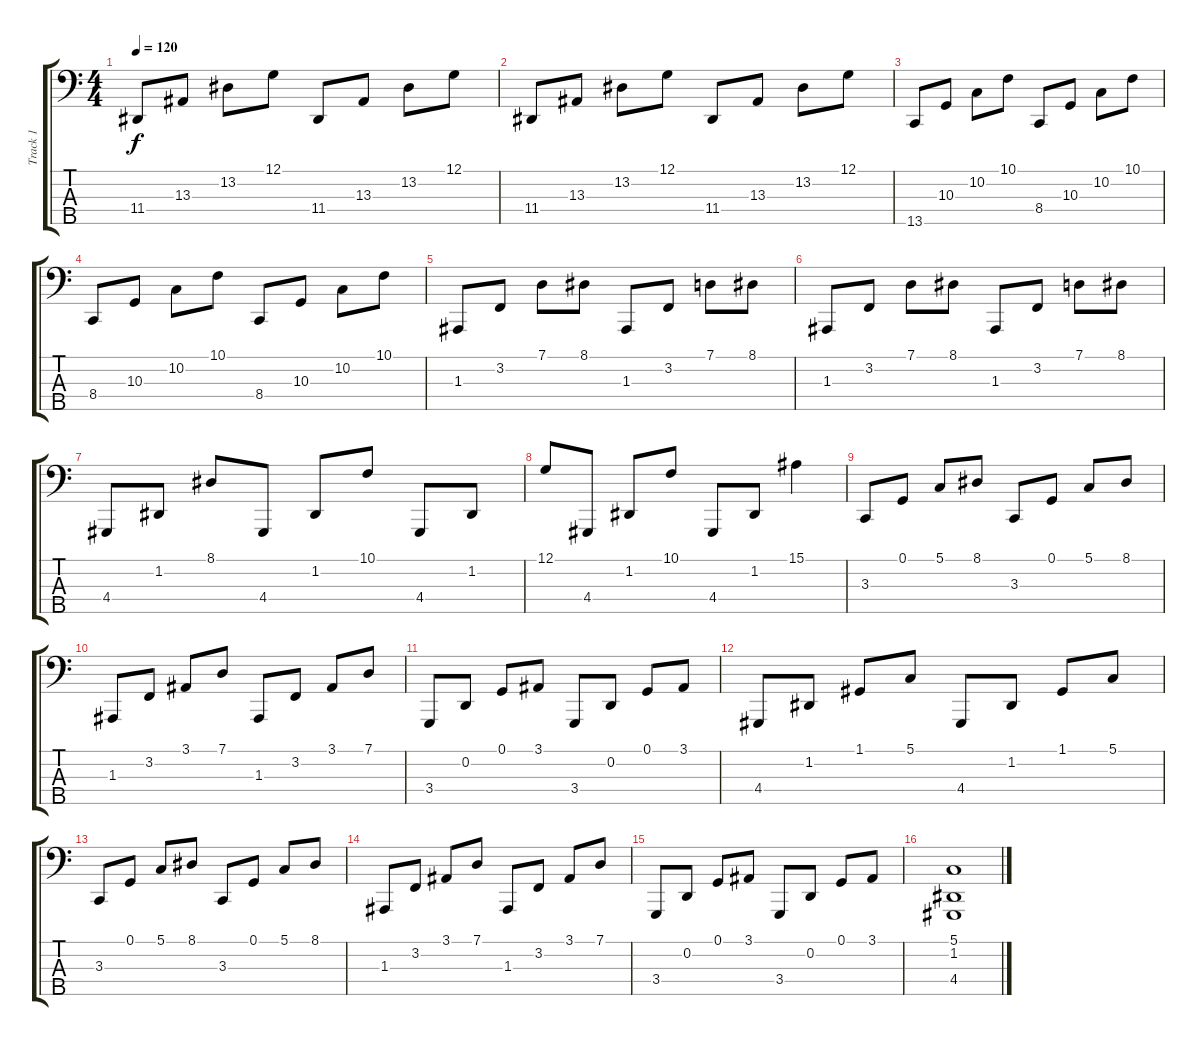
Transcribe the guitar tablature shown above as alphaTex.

\track ("Track 1" "Track 1") {instrument acousticgrandpiano}
\staff {score tabs}
\tuning (G2 D2 A1 E1 B0) {hide}
\ts (4 4)
\tempo 120
\clef f4
\ks c
11.4.8{dy f} 13.3.8 13.2.8 12.1.8 11.4.8 13.3.8 13.2.8 12.1.8 |
11.4.8 13.3.8 13.2.8 12.1.8 11.4.8 13.3.8 13.2.8 12.1.8 |
13.5.8 10.3.8 10.2.8 10.1.8 8.4.8 10.3.8 10.2.8 10.1.8 |
8.4.8 10.3.8 10.2.8 10.1.8 8.4.8 10.3.8 10.2.8 10.1.8 |
1.3.8 3.2.8 7.1.8 8.1.8 1.3.8 3.2.8 7.1.8 8.1.8 |
1.3.8 3.2.8 7.1.8 8.1.8 1.3.8 3.2.8 7.1.8 8.1.8 |
4.4.8 1.2.8 8.1.8 4.4.8 1.2.8 10.1.8 4.4.8 1.2.8 |
12.1.8 4.4.8 1.2.8 10.1.8 4.4.8 1.2.8 15.1.4 |
3.3.8 0.1.8 5.1.8 8.1.8 3.3.8 0.1.8 5.1.8 8.1.8 |
1.3.8 3.2.8 3.1.8 7.1.8 1.3.8 3.2.8 3.1.8 7.1.8 |
3.4.8 0.2.8 0.1.8 3.1.8 3.4.8 0.2.8 0.1.8 3.1.8 |
4.4.8 1.2.8 1.1.8 5.1.8 4.4.8 1.2.8 1.1.8 5.1.8 |
3.3.8 0.1.8 5.1.8 8.1.8 3.3.8 0.1.8 5.1.8 8.1.8 |
1.3.8 3.2.8 3.1.8 7.1.8 1.3.8 3.2.8 3.1.8 7.1.8 |
3.4.8 0.2.8 0.1.8 3.1.8 3.4.8 0.2.8 0.1.8 3.1.8 |
(5.1 1.2 4.4).1
